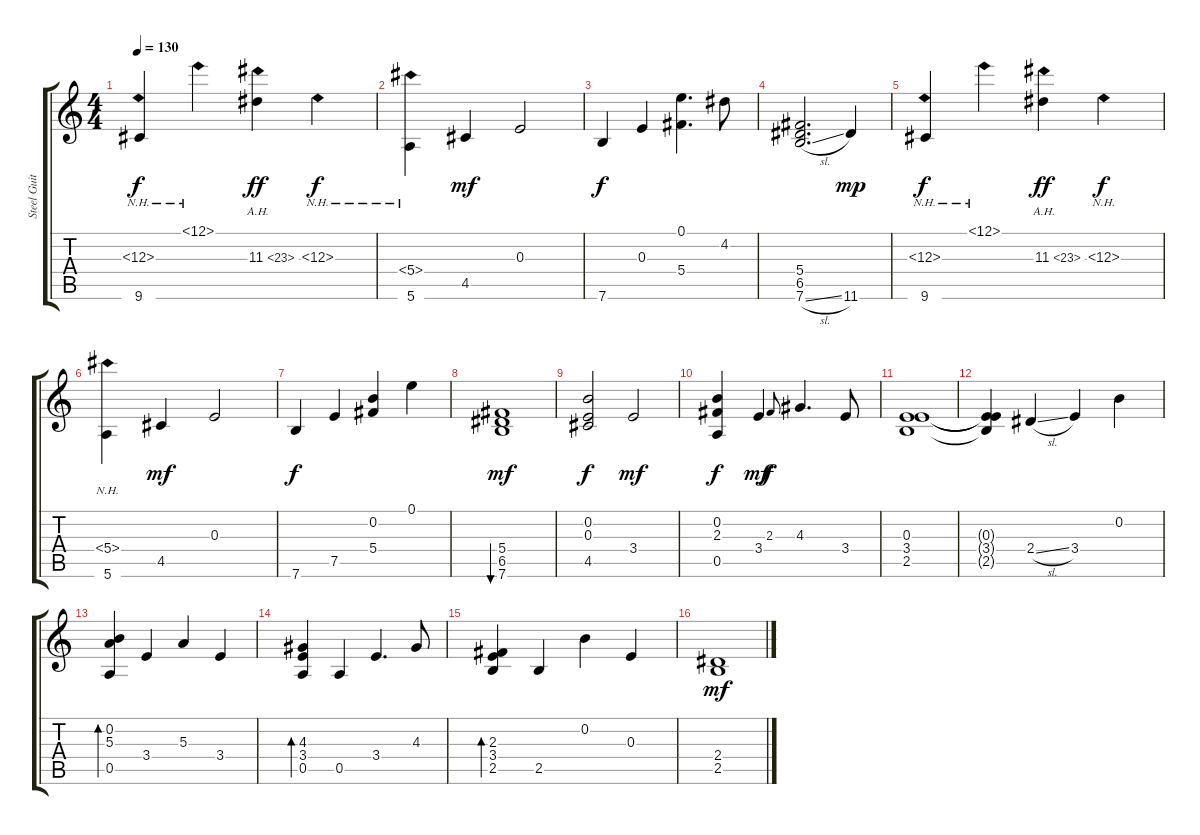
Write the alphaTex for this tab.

\track ("Steel Guitar" "Steel Guit") {instrument acousticguitarsteel}
\staff {score tabs}
\tuning (E4 B3 E3 Db3 A2 E2) {hide}
\ts (4 4)
\tempo 130
\clef g2
\ks c
(12.3{nh} 9.6).4{dy f instrument acousticguitarsteel} 12.1{nh}.4 11.3{ah 12}.4{dy ff} 12.3{nh}.4{dy f} |
(5.4{nh} 5.6).4 4.5.4{dy mf} 0.3.2 |
7.6.4{dy f} 0.3.4 (0.1 5.4).4{d} 4.2.8 |
(5.4 6.5 7.6{sl}).2{d} 11.6.4{dy mp} |
(12.3{nh} 9.6).4{dy f} 12.1{nh}.4 11.3{ah 12}.4{dy ff} 12.3{nh}.4{dy f} |
(5.4{nh} 5.6).4 4.5.4{dy mf} 0.3.2 |
7.6.4{dy f} 7.5.4 (0.2 5.4).4 0.1.4 |
(5.4 6.5 7.6).1{bu 120 dy mf} |
(0.2 0.3 4.5).2{dy f} 3.4.2{dy mf} |
(0.2 2.3 0.5).4{dy f} 3.4.4{dy mf} 2.3.8{gr onbeat dy f} 4.3.4{d} 3.4.8 |
(0.3 3.4 2.5).1 |
(0.3{t} 3.4{t} 2.5{t}).4 2.4{sl}.4 3.4.4 0.2.4 |
(0.2 5.3 0.5).4{bd 120} 3.4.4 5.3.4 3.4.4 |
(4.3 3.4 0.5).4{bd 60} 0.5.4 3.4.4{d} 4.3.8 |
(2.3 3.4 2.5).4{bd 120} 2.5.4 0.2.4 0.3.4 |
(2.4 2.5).1{dy mf}
